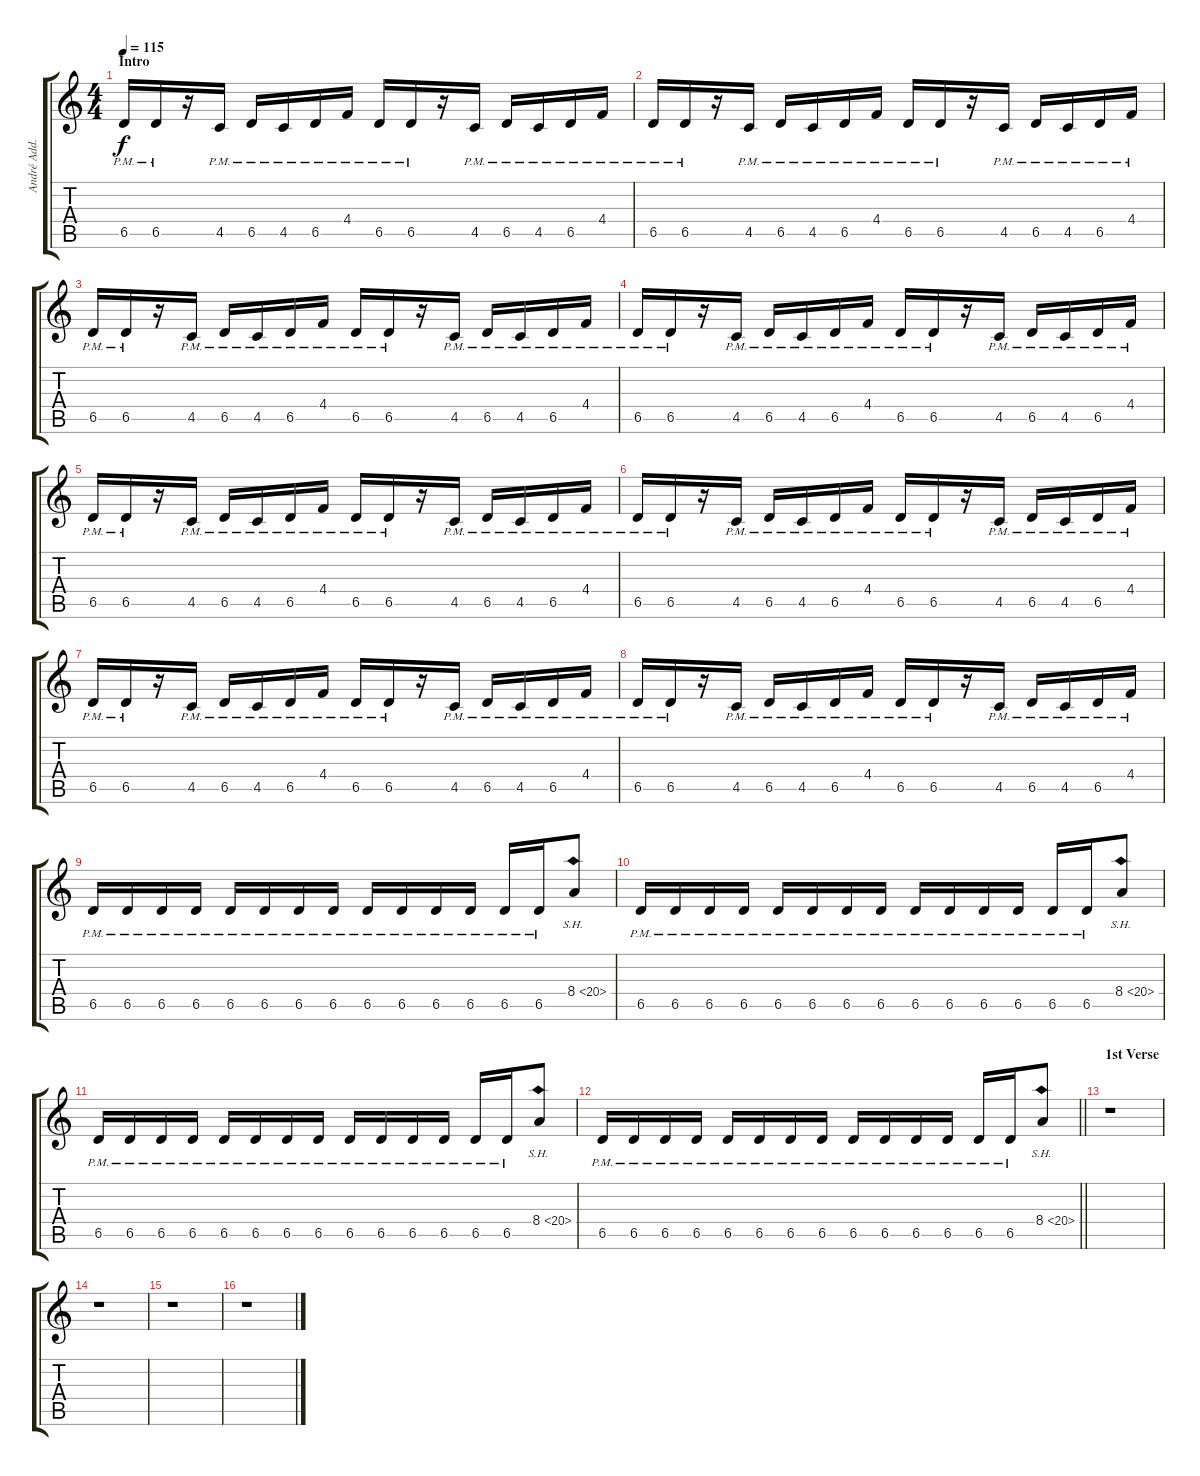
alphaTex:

\track ("André Add. (1)" "André Add.") {instrument distortionguitar}
\staff {score tabs}
\tuning (Eb4 Bb3 Gb3 Db3 Ab2 Eb2) {hide}
\ts (4 4)
\section ("" "Intro")
\tempo 115
\clef g2
\ks c
6.5{pm}.16{dy f instrument distortionguitar} 6.5{pm}.16 r.16 4.5{pm}.16 6.5{pm}.16 4.5{pm}.16 6.5{pm}.16 4.4{pm}.16 6.5{pm}.16 6.5{pm}.16 r.16 4.5{pm}.16 6.5{pm}.16 4.5{pm}.16 6.5{pm}.16 4.4{pm}.16 |
6.5{pm}.16 6.5{pm}.16 r.16 4.5{pm}.16 6.5{pm}.16 4.5{pm}.16 6.5{pm}.16 4.4{pm}.16 6.5{pm}.16 6.5{pm}.16 r.16 4.5{pm}.16 6.5{pm}.16 4.5{pm}.16 6.5{pm}.16 4.4{pm}.16 |
6.5{pm}.16 6.5{pm}.16 r.16 4.5{pm}.16 6.5{pm}.16 4.5{pm}.16 6.5{pm}.16 4.4{pm}.16 6.5{pm}.16 6.5{pm}.16 r.16 4.5{pm}.16 6.5{pm}.16 4.5{pm}.16 6.5{pm}.16 4.4{pm}.16 |
6.5{pm}.16 6.5{pm}.16 r.16 4.5{pm}.16 6.5{pm}.16 4.5{pm}.16 6.5{pm}.16 4.4{pm}.16 6.5{pm}.16 6.5{pm}.16 r.16 4.5{pm}.16 6.5{pm}.16 4.5{pm}.16 6.5{pm}.16 4.4{pm}.16 |
6.5{pm}.16 6.5{pm}.16 r.16 4.5{pm}.16 6.5{pm}.16 4.5{pm}.16 6.5{pm}.16 4.4{pm}.16 6.5{pm}.16 6.5{pm}.16 r.16 4.5{pm}.16 6.5{pm}.16 4.5{pm}.16 6.5{pm}.16 4.4{pm}.16 |
6.5{pm}.16 6.5{pm}.16 r.16 4.5{pm}.16 6.5{pm}.16 4.5{pm}.16 6.5{pm}.16 4.4{pm}.16 6.5{pm}.16 6.5{pm}.16 r.16 4.5{pm}.16 6.5{pm}.16 4.5{pm}.16 6.5{pm}.16 4.4{pm}.16 |
6.5{pm}.16 6.5{pm}.16 r.16 4.5{pm}.16 6.5{pm}.16 4.5{pm}.16 6.5{pm}.16 4.4{pm}.16 6.5{pm}.16 6.5{pm}.16 r.16 4.5{pm}.16 6.5{pm}.16 4.5{pm}.16 6.5{pm}.16 4.4{pm}.16 |
6.5{pm}.16 6.5{pm}.16 r.16 4.5{pm}.16 6.5{pm}.16 4.5{pm}.16 6.5{pm}.16 4.4{pm}.16 6.5{pm}.16 6.5{pm}.16 r.16 4.5{pm}.16 6.5{pm}.16 4.5{pm}.16 6.5{pm}.16 4.4{pm}.16 |
6.5{pm}.16 6.5{pm}.16 6.5{pm}.16 6.5{pm}.16 6.5{pm}.16 6.5{pm}.16 6.5{pm}.16 6.5{pm}.16 6.5{pm}.16 6.5{pm}.16 6.5{pm}.16 6.5{pm}.16 6.5{pm}.16 6.5{pm}.16 8.4{sh 12}.8 |
6.5{pm}.16 6.5{pm}.16 6.5{pm}.16 6.5{pm}.16 6.5{pm}.16 6.5{pm}.16 6.5{pm}.16 6.5{pm}.16 6.5{pm}.16 6.5{pm}.16 6.5{pm}.16 6.5{pm}.16 6.5{pm}.16 6.5{pm}.16 8.4{sh 12}.8 |
6.5{pm}.16 6.5{pm}.16 6.5{pm}.16 6.5{pm}.16 6.5{pm}.16 6.5{pm}.16 6.5{pm}.16 6.5{pm}.16 6.5{pm}.16 6.5{pm}.16 6.5{pm}.16 6.5{pm}.16 6.5{pm}.16 6.5{pm}.16 8.4{sh 12}.8 |
\barLineRight lightlight
6.5{pm}.16 6.5{pm}.16 6.5{pm}.16 6.5{pm}.16 6.5{pm}.16 6.5{pm}.16 6.5{pm}.16 6.5{pm}.16 6.5{pm}.16 6.5{pm}.16 6.5{pm}.16 6.5{pm}.16 6.5{pm}.16 6.5{pm}.16 8.4{sh 12}.8 |
\section ("" "1st Verse")
r.1 |
r.1 |
r.1 |
r.1
